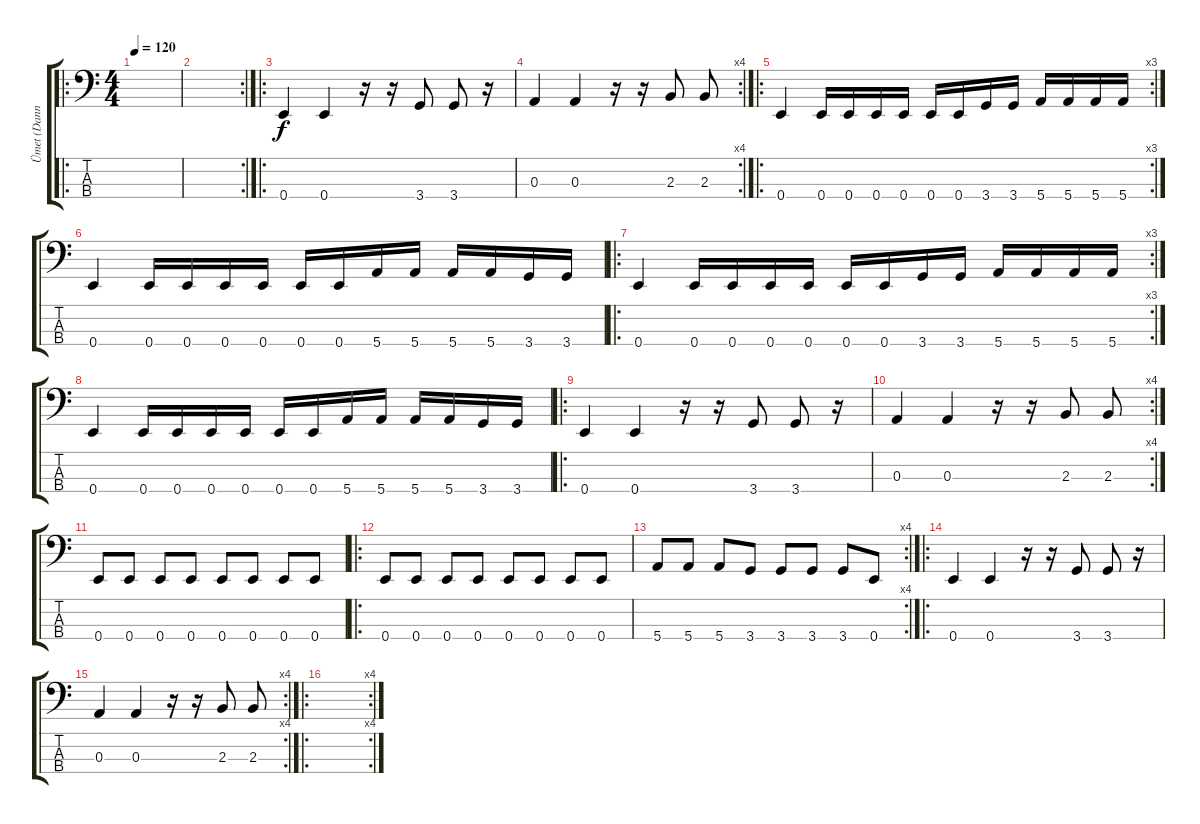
\track ("Ümet (Danny/ULTIMATE BASS)" "Ümet (Dann") {instrument electricbasspick}
\staff {score tabs}
\tuning (G2 D2 A1 E1) {hide}
\ro
\ts (4 4)
\tempo 120
\clef f4
\ks c
|
\rc 2
|
\ro
0.4.4 0.4.4 r.16 r.16 3.4.8 3.4.8 r.16 |
\rc 4
0.3.4 0.3.4 r.16 r.16 2.3.8 2.3.8 |
\ro
\rc 3
0.4.4 0.4.16 0.4.16 0.4.16 0.4.16 0.4.16 0.4.16 3.4.16 3.4.16 5.4.16 5.4.16 5.4.16 5.4.16 |
0.4.4 0.4.16 0.4.16 0.4.16 0.4.16 0.4.16 0.4.16 5.4.16 5.4.16 5.4.16 5.4.16 3.4.16 3.4.16 |
\ro
\rc 3
0.4.4 0.4.16 0.4.16 0.4.16 0.4.16 0.4.16 0.4.16 3.4.16 3.4.16 5.4.16 5.4.16 5.4.16 5.4.16 |
0.4.4 0.4.16 0.4.16 0.4.16 0.4.16 0.4.16 0.4.16 5.4.16 5.4.16 5.4.16 5.4.16 3.4.16 3.4.16 |
\ro
0.4.4 0.4.4 r.16 r.16 3.4.8 3.4.8 r.16 |
\rc 4
0.3.4 0.3.4 r.16 r.16 2.3.8 2.3.8 |
0.4.8 0.4.8 0.4.8 0.4.8 0.4.8 0.4.8 0.4.8 0.4.8 |
\ro
0.4.8 0.4.8 0.4.8 0.4.8 0.4.8 0.4.8 0.4.8 0.4.8 |
\rc 4
5.4.8 5.4.8 5.4.8 3.4.8 3.4.8 3.4.8 3.4.8 0.4.8 |
\ro
0.4.4 0.4.4 r.16 r.16 3.4.8 3.4.8 r.16 |
\rc 4
0.3.4 0.3.4 r.16 r.16 2.3.8 2.3.8 |
\ro
\rc 4
